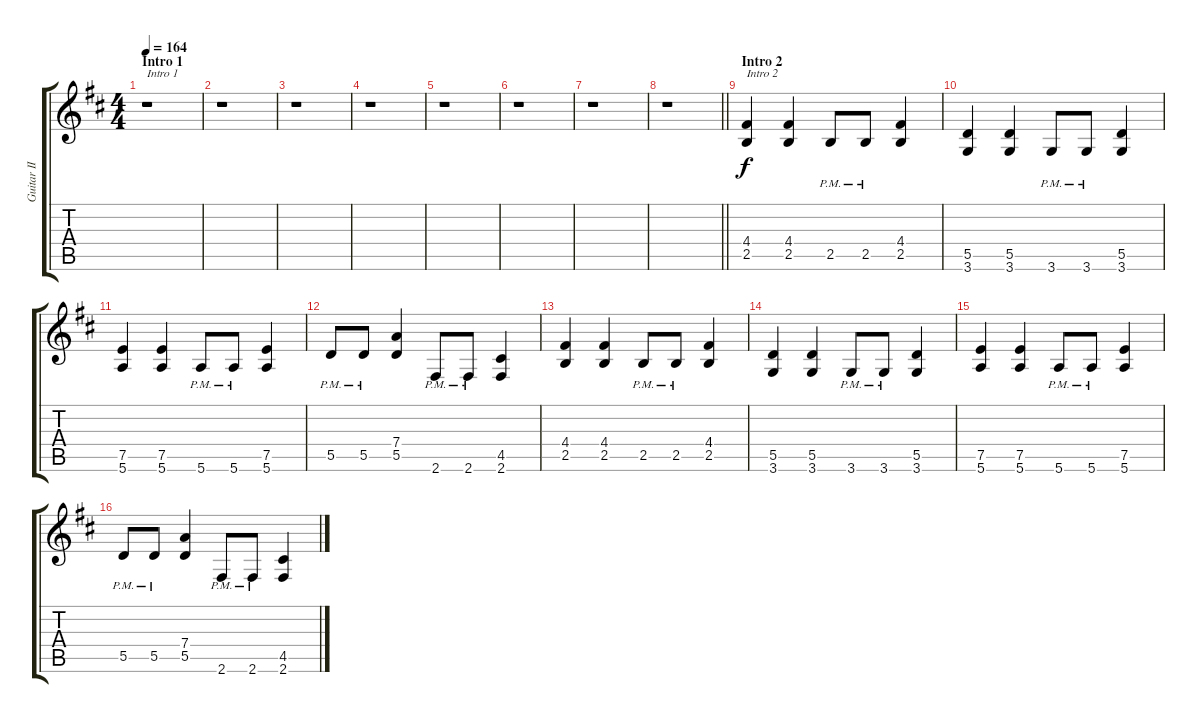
\track ("Guitar II" "Guitar II") {instrument distortionguitar}
\staff {score tabs}
\tuning (E4 B3 G3 D3 A2 E2) {hide}
\ts (4 4)
\section ("" "Intro 1")
\tempo 164
\clef g2
\ks d
r.1{txt "Intro 1" dy f instrument distortionguitar} |
r.1 |
r.1 |
r.1 |
r.1 |
r.1 |
r.1 |
\barLineRight lightlight
r.1 |
\section ("" "Intro 2")
(4.4 2.5).4{txt "Intro 2"} (4.4 2.5).4 2.5{pm}.8 2.5{pm}.8 (4.4 2.5).4 |
(5.5 3.6).4 (5.5 3.6).4 3.6{pm}.8 3.6{pm}.8 (5.5 3.6).4 |
(7.5 5.6).4 (7.5 5.6).4 5.6{pm}.8 5.6{pm}.8 (7.5 5.6).4 |
5.5{pm}.8 5.5{pm}.8 (7.4 5.5).4 2.6{pm}.8 2.6{pm}.8 (4.5 2.6).4 |
(4.4 2.5).4 (4.4 2.5).4 2.5{pm}.8 2.5{pm}.8 (4.4 2.5).4 |
(5.5 3.6).4 (5.5 3.6).4 3.6{pm}.8 3.6{pm}.8 (5.5 3.6).4 |
(7.5 5.6).4 (7.5 5.6).4 5.6{pm}.8 5.6{pm}.8 (7.5 5.6).4 |
5.5{pm}.8 5.5{pm}.8 (7.4 5.5).4 2.6{pm}.8 2.6{pm}.8 (4.5 2.6).4
